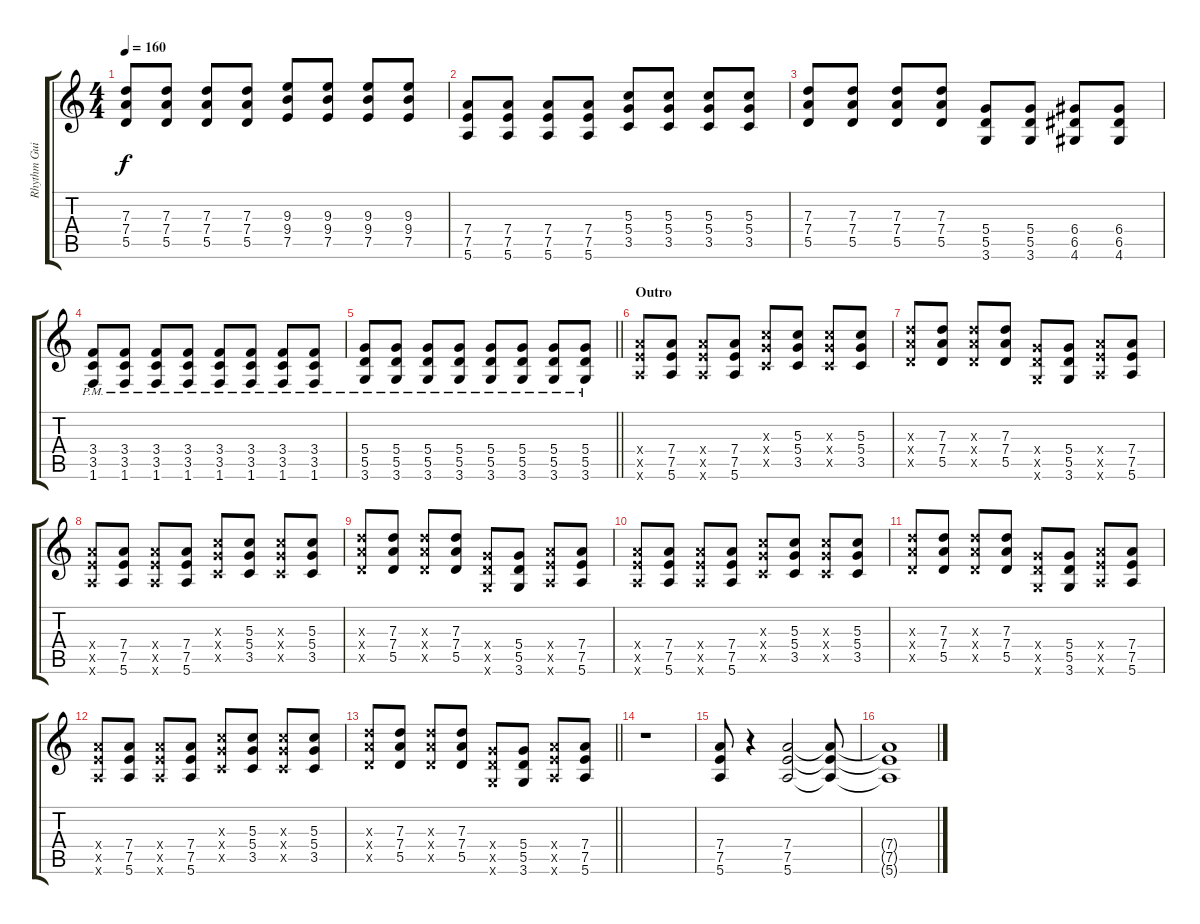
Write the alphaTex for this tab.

\track ("Rhythm Guitar" "Rhythm Gui") {instrument overdrivenguitar}
\staff {score tabs}
\tuning (E4 B3 G3 D3 A2 E2) {hide}
\ts (4 4)
\tempo 160
\clef g2
\ks c
(7.3 7.4 5.5).8{dy f} (7.3 7.4 5.5).8 (7.3 7.4 5.5).8 (7.3 7.4 5.5).8 (9.3 9.4 7.5).8 (9.3 9.4 7.5).8 (9.3 9.4 7.5).8 (9.3 9.4 7.5).8 |
(7.4 7.5 5.6).8 (7.4 7.5 5.6).8 (7.4 7.5 5.6).8 (7.4 7.5 5.6).8 (5.3 5.4 3.5).8 (5.3 5.4 3.5).8 (5.3 5.4 3.5).8 (5.3 5.4 3.5).8 |
(7.3 7.4 5.5).8 (7.3 7.4 5.5).8 (7.3 7.4 5.5).8 (7.3 7.4 5.5).8 (5.4 5.5 3.6).8 (5.4 5.5 3.6).8 (6.4 6.5 4.6).8 (6.4 6.5 4.6).8 |
(3.4{pm} 3.5{pm} 1.6{pm}).8 (3.4{pm} 3.5{pm} 1.6{pm}).8 (3.4{pm} 3.5{pm} 1.6{pm}).8 (3.4{pm} 3.5{pm} 1.6{pm}).8 (3.4{pm} 3.5{pm} 1.6{pm}).8 (3.4{pm} 3.5{pm} 1.6{pm}).8 (3.4{pm} 3.5{pm} 1.6{pm}).8 (3.4{pm} 3.5{pm} 1.6{pm}).8 |
\barLineRight lightlight
(5.4{pm} 5.5{pm} 3.6{pm}).8 (5.4{pm} 5.5{pm} 3.6{pm}).8 (5.4{pm} 5.5{pm} 3.6{pm}).8 (5.4{pm} 5.5{pm} 3.6{pm}).8 (5.4{pm} 5.5{pm} 3.6{pm}).8 (5.4{pm} 5.5{pm} 3.6{pm}).8 (5.4{pm} 5.5{pm} 3.6{pm}).8 (5.4{pm} 5.5{pm} 3.6{pm}).8 |
\section ("" "Outro")
(7.4{x} 7.5{x} 5.6{x}).8{balance 8} (7.4 7.5 5.6).8 (7.4{x} 7.5{x} 5.6{x}).8 (7.4 7.5 5.6).8 (5.3{x} 5.4{x} 3.5{x}).8 (5.3 5.4 3.5).8 (5.3{x} 5.4{x} 3.5{x}).8 (5.3 5.4 3.5).8 |
(7.3{x} 7.4{x} 5.5{x}).8 (7.3 7.4 5.5).8 (7.3{x} 7.4{x} 5.5{x}).8 (7.3 7.4 5.5).8 (5.4{x} 5.5{x} 3.6{x}).8 (5.4 5.5 3.6).8 (7.4{x} 7.5{x} 5.6{x}).8 (7.4 7.5 5.6).8 |
(7.4{x} 7.5{x} 5.6{x}).8 (7.4 7.5 5.6).8 (7.4{x} 7.5{x} 5.6{x}).8 (7.4 7.5 5.6).8 (5.3{x} 5.4{x} 3.5{x}).8 (5.3 5.4 3.5).8 (5.3{x} 5.4{x} 3.5{x}).8 (5.3 5.4 3.5).8 |
(7.3{x} 7.4{x} 5.5{x}).8 (7.3 7.4 5.5).8 (7.3{x} 7.4{x} 5.5{x}).8 (7.3 7.4 5.5).8 (5.4{x} 5.5{x} 3.6{x}).8 (5.4 5.5 3.6).8 (7.4{x} 7.5{x} 5.6{x}).8 (7.4 7.5 5.6).8 |
(7.4{x} 7.5{x} 5.6{x}).8 (7.4 7.5 5.6).8 (7.4{x} 7.5{x} 5.6{x}).8 (7.4 7.5 5.6).8 (5.3{x} 5.4{x} 3.5{x}).8 (5.3 5.4 3.5).8 (5.3{x} 5.4{x} 3.5{x}).8 (5.3 5.4 3.5).8 |
(7.3{x} 7.4{x} 5.5{x}).8 (7.3 7.4 5.5).8 (7.3{x} 7.4{x} 5.5{x}).8 (7.3 7.4 5.5).8 (5.4{x} 5.5{x} 3.6{x}).8 (5.4 5.5 3.6).8 (7.4{x} 7.5{x} 5.6{x}).8 (7.4 7.5 5.6).8 |
(7.4{x} 7.5{x} 5.6{x}).8 (7.4 7.5 5.6).8 (7.4{x} 7.5{x} 5.6{x}).8 (7.4 7.5 5.6).8 (5.3{x} 5.4{x} 3.5{x}).8 (5.3 5.4 3.5).8 (5.3{x} 5.4{x} 3.5{x}).8 (5.3 5.4 3.5).8 |
\barLineRight lightlight
(7.3{x} 7.4{x} 5.5{x}).8 (7.3 7.4 5.5).8 (7.3{x} 7.4{x} 5.5{x}).8 (7.3 7.4 5.5).8 (5.4{x} 5.5{x} 3.6{x}).8 (5.4 5.5 3.6).8 (7.4{x} 7.5{x} 5.6{x}).8 (7.4 7.5 5.6).8 |
r.1 |
(7.4 7.5 5.6).8 r.4 (7.4 7.5 5.6).2 (7.4{t} 7.5{t} 5.6{t}).8 |
(7.4{t} 7.5{t} 5.6{t}).1
